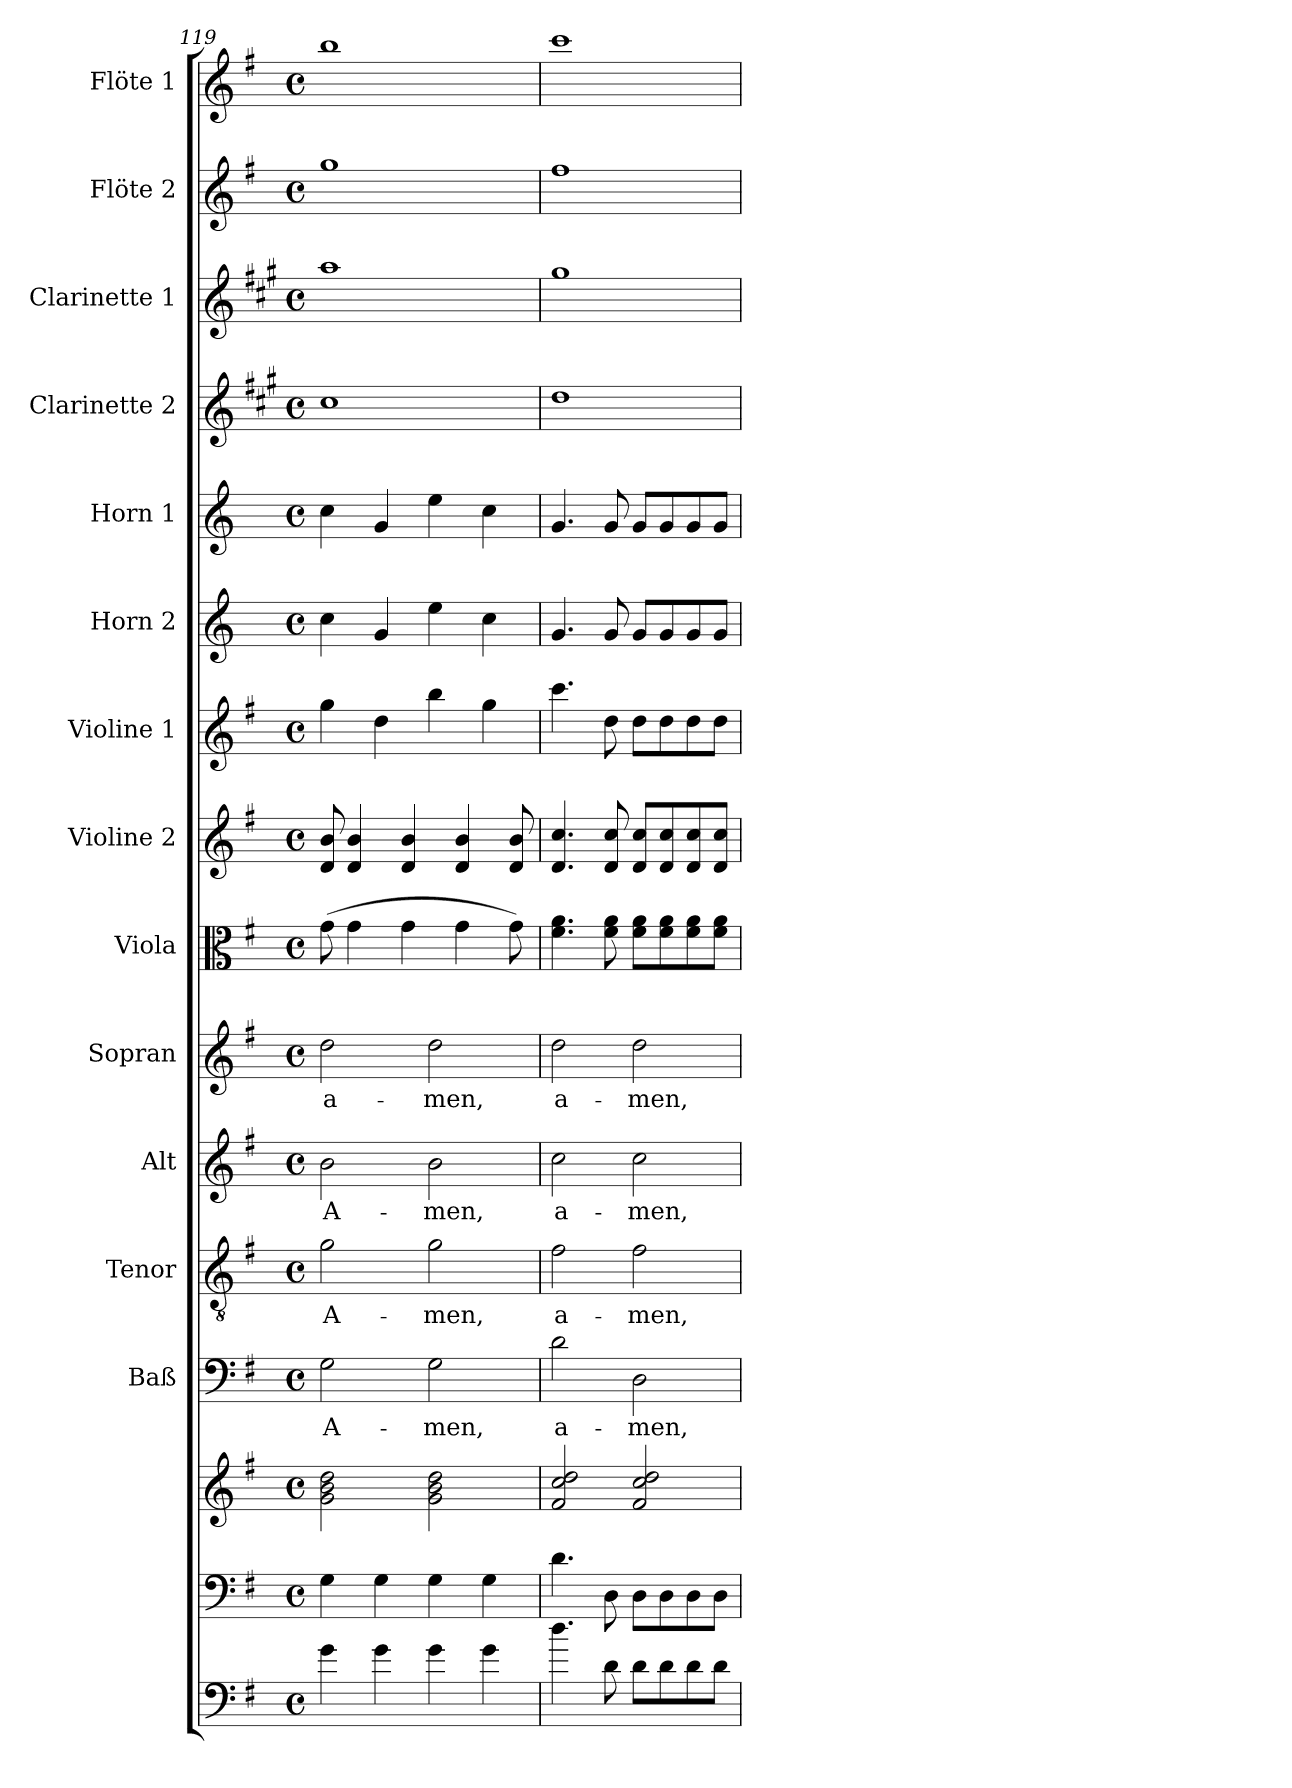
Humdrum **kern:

**kern	**kern	**kern	**kern	**text	**kern	**text	**kern	**text	**kern	**text	**kern	**kern	**kern	**kern	**kern	**kern	**kern	**kern	**kern
*part15	*part14	*part14	*part13	*part13	*part12	*part12	*part11	*part11	*part10	*part10	*part9	*part8	*part7	*part6	*part5	*part4	*part3	*part2	*part1
*staff16	*staff15	*staff14	*staff13	*staff13	*staff12	*staff12	*staff11	*staff11	*staff10	*staff10	*staff9	*staff8	*staff7	*staff6	*staff5	*staff4	*staff3	*staff2	*staff1
*	*	*	*I"Baß	*	*I"Tenor	*	*I"Alt	*	*I"Sopran	*	*I"Viola	*I"Violine 2	*I"Violine 1	*I"Horn 2	*I"Horn 1	*I"Clarinette 2	*I"Clarinette 1	*I"Flöte 2	*I"Flöte 1
*	*	*	*I'Baß	*	*I'Ten	*	*I'Alt	*	*I'Sop	*	*I'Vla.	*I'Vln. 2	*I'Vln. 1	*I'Hrn. 2	*I'Hrn. 1	*I'Cl. 2	*I'Cl. 1	*I'Fl. 2	*I'Fl. 1
*clefF4	*clefF4	*clefG2	*clefF4	*	*clefGv2	*	*clefG2	*	*clefG2	*	*clefC3	*clefG2	*clefG2	*clefG2	*clefG2	*clefG2	*clefG2	*clefG2	*clefG2
*ITrd7c12	*	*	*	*	*	*	*	*	*	*	*	*	*	*ITrd3c5	*ITrd3c5	*ITrd1c2	*ITrd1c2	*	*
*k[f#]	*k[f#]	*k[f#]	*k[f#]	*	*k[f#]	*	*k[f#]	*	*k[f#]	*	*k[f#]	*k[f#]	*k[f#]	*k[f#]	*k[f#]	*k[f#]	*k[f#]	*k[f#]	*k[f#]
*G:	*G:	*G:	*G:	*	*G:	*	*G:	*	*G:	*	*G:	*G:	*G:	*G:	*G:	*G:	*G:	*G:	*G:
*M4/4	*M4/4	*M4/4	*M4/4	*	*M4/4	*	*M4/4	*	*M4/4	*	*M4/4	*M4/4	*M4/4	*M4/4	*M4/4	*M4/4	*M4/4	*M4/4	*M4/4
*met(c)	*met(c)	*met(c)	*met(c)	*	*met(c)	*	*met(c)	*	*met(c)	*	*met(c)	*met(c)	*met(c)	*met(c)	*met(c)	*met(c)	*met(c)	*met(c)	*met(c)
=119	=119	=119	=119	=119	=119	=119	=119	=119	=119	=119	=119	=119	=119	=119	=119	=119	=119	=119	=119
!	!	!	!	!LO:LY:b	!	!LO:LY:b	!	!LO:LY:b	!	!LO:LY:b	!	!	!	!	!	!	!	!	!
4G\	4G\	2g\ 2b\ 2dd\	2G\	A-	2g\	A-	2b\	A-	2dd\	a-	(>8g\	8d/ 8b/	4gg\	4g\	4g\	1b	1gg	1gg	1bb
.	.	.	.	.	.	.	.	.	.	.	4g\	4d/ 4b/	.	.	.	.	.	.	.
4G\	4G\	.	.	.	.	.	.	.	.	.	.	.	4dd\	4d/	4d/	.	.	.	.
.	.	.	.	.	.	.	.	.	.	.	4g\	4d/ 4b/	.	.	.	.	.	.	.
!	!	!	!	!LO:LY:b	!	!LO:LY:b	!	!LO:LY:b	!	!LO:LY:b	!	!	!	!	!	!	!	!	!
4G\	4G\	2g\ 2b\ 2dd\	2G\	-men,	2g\	-men,	2b\	-men,	2dd\	-men,	.	.	4bb\	4b\	4b\	.	.	.	.
.	.	.	.	.	.	.	.	.	.	.	4g\	4d/ 4b/	.	.	.	.	.	.	.
4G\	4G\	.	.	.	.	.	.	.	.	.	.	.	4gg\	4g\	4g\	.	.	.	.
.	.	.	.	.	.	.	.	.	.	.	8g\)	8d/ 8b/	.	.	.	.	.	.	.
!!LO:PB:g=z
=120	=120	=120	=120	=120	=120	=120	=120	=120	=120	=120	=120	=120	=120	=120	=120	=120	=120	=120	=120
!	!	!	!	!LO:LY:b	!	!LO:LY:b	!	!LO:LY:b	!	!LO:LY:b	!	!	!	!	!	!	!	!	!
4.d\	4.d\	2f#/ 2cc/ 2dd/	2d\	a-	2f#\	a-	2cc\	a-	2dd\	a-	4.f#\ 4.a\	4.d/ 4.cc/	4.ccc\	4.d/	4.d/	1cc	1ff#	1ff#	1ccc
8D\	8D\	.	.	.	.	.	.	.	.	.	8f#\ 8a\	8d/ 8cc/	8dd\	8d/	8d/	.	.	.	.
!	!	!	!	!LO:LY:b	!	!LO:LY:b	!	!LO:LY:b	!	!LO:LY:b	!	!	!	!	!	!	!	!	!
8D\L	8D\L	2f#/ 2cc/ 2dd/	2D\	-men,	2f#\	-men,	2cc\	-men,	2dd\	-men,	8f#\ 8a\L	8d/ 8cc/L	8dd\L	8d/L	8d/L	.	.	.	.
8D\	8D\	.	.	.	.	.	.	.	.	.	8f#\ 8a\	8d/ 8cc/	8dd\	8d/	8d/	.	.	.	.
8D\	8D\	.	.	.	.	.	.	.	.	.	8f#\ 8a\	8d/ 8cc/	8dd\	8d/	8d/	.	.	.	.
8D\J	8D\J	.	.	.	.	.	.	.	.	.	8f#\ 8a\J	8d/ 8cc/J	8dd\J	8d/J	8d/J	.	.	.	.
=	=	=	=	=	=	=	=	=	=	=	=	=	=	=	=	=	=	=	=
*-	*-	*-	*-	*-	*-	*-	*-	*-	*-	*-	*-	*-	*-	*-	*-	*-	*-	*-	*-
